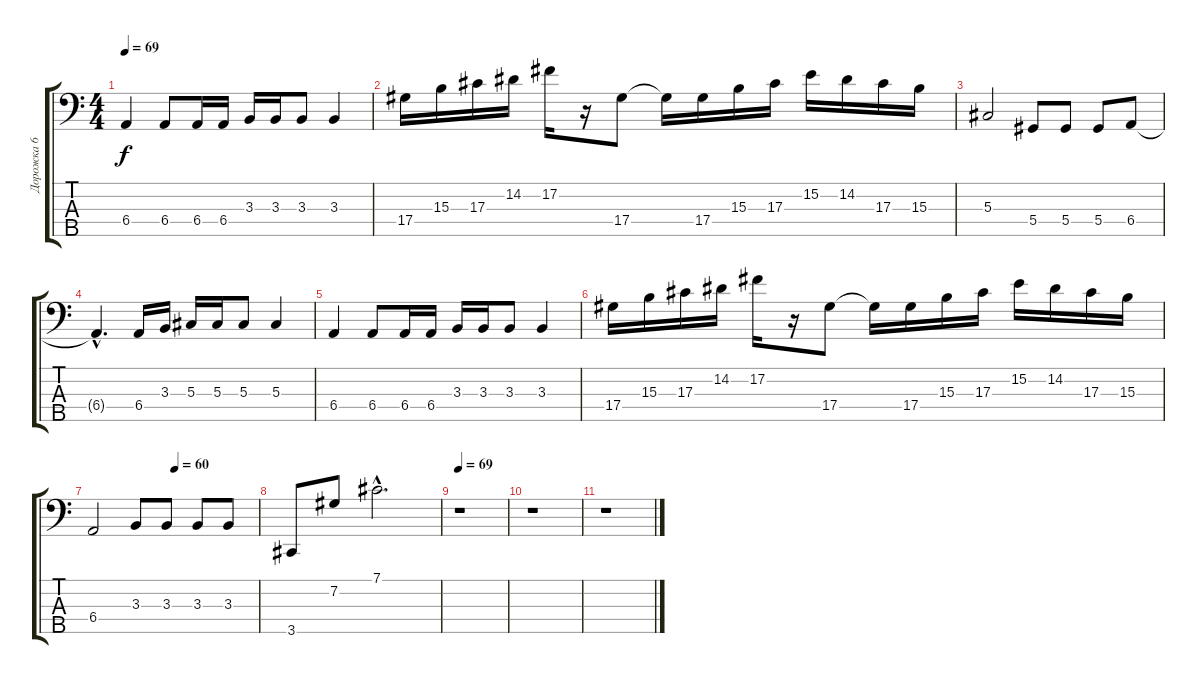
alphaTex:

\track ("Дорожка 6" "Дорожка 6") {instrument electricbassfinger}
\staff {score tabs}
\tuning (Gb2 Db2 Ab1 Eb1 Bb0) {hide}
\ts (4 4)
\tempo 69
\clef f4
\ks c
6.4.4{dy f} 6.4.8 6.4.16 6.4.16 3.3.16 3.3.16 3.3.8 3.3.4 |
17.4.16 15.3.16 17.3.16 14.2.16 17.2.16 r.16 17.4.8 17.4{t}.16 17.4.16 15.3.16 17.3.16 15.2.16 14.2.16 17.3.16 15.3.16 |
5.3.2 5.4.8 5.4.8 5.4.8 6.4.8 |
6.4{hac t}.4{d} 6.4.16 3.3.16 5.3.16 5.3.16 5.3.8 5.3.4 |
6.4.4 6.4.8 6.4.16 6.4.16 3.3.16 3.3.16 3.3.8 3.3.4 |
17.4.16 15.3.16 17.3.16 14.2.16 17.2.16 r.16 17.4.8 17.4{t}.16 17.4.16 15.3.16 17.3.16 15.2.16 14.2.16 17.3.16 15.3.16 |
\tempo (60 0.5)
6.4.2 3.3.8 3.3.8 3.3.8 3.3.8 |
3.5.8 7.2.8 7.1{hac}.2{d} |
\tempo 69
r.1 |
r.1 |
r.1
